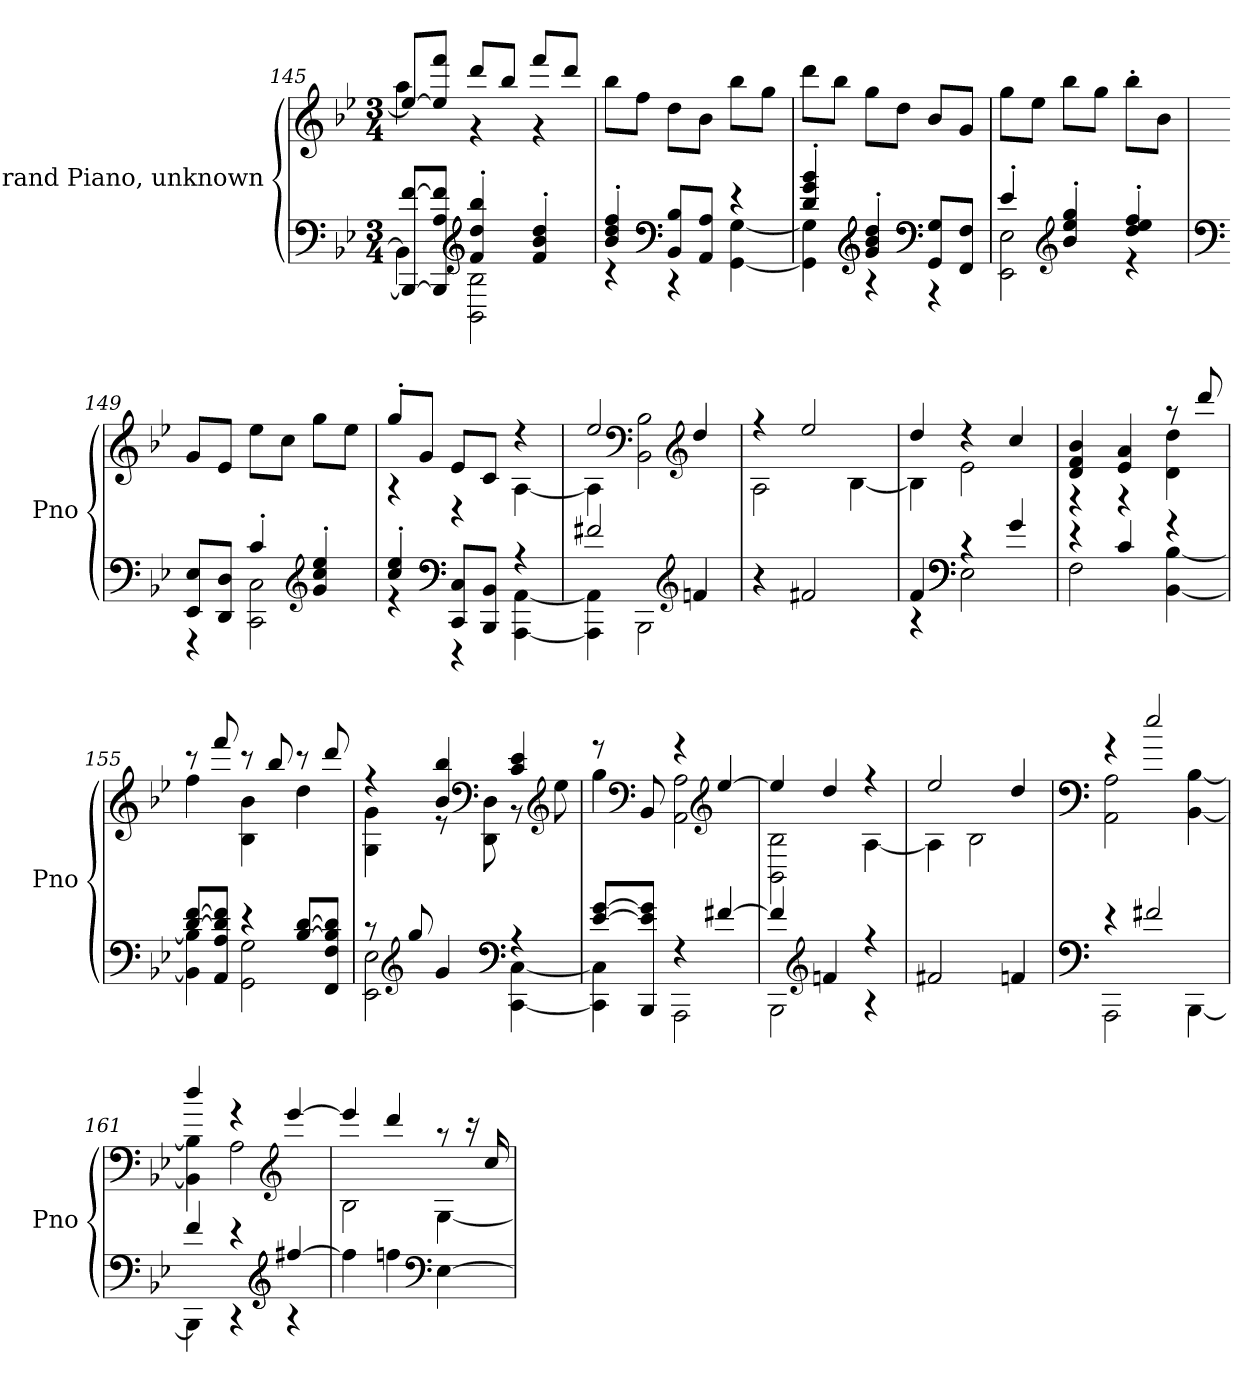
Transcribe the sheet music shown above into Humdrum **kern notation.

**kern	**kern
*part1	*part1
*staff2	*staff1
*I"Grand Piano, unknown	*
*I'Pno	*
!!LO:PB:g=z
*clefF4	*clefG2
*k[b-e-]	*k[b-e-]
*M3/4	*M3/4
=145	=145
*^	*^
8BBB-/_ [8f/L	4BB-\]	8ee-/L_	4aa\
8BBB-/] 8A/ 8f/]J	.	8ee-/] 8fff/J	.
*clefG2	*	*	*
4f/' 4dd/' 4bb-/'	2BB-\ 2B-\	8ddd/L	4r
.	.	8bb-/J	.
4f/' 4b-/' 4dd/'	.	8fff/L	4r
.	.	8ddd/J	.
*	*	*v	*v
=146	=146	=146
4b-/' 4dd/' 4ff/'	4r	8bb-\L
.	.	8ff\J
*clefF4	*	*
8BB-/ 8B-/L	4r	8dd\L
8AA/ 8A/J	.	8b-\J
4r	[4GG\ [4G\	8bb-\L
.	.	8gg\J
=147	=147	=147
4d/' 4g/' 4b-/'	4GG\] 4G\]	8ddd\L
.	.	8bb-\J
*clefG2	*	*
4g/' 4b-/' 4dd/'	4r	8gg\L
.	.	8dd\J
*clefF4	*	*
8GG/ 8G/L	4r	8b-/L
8FF/ 8F/J	.	8g/J
=148	=148	=148
4e-'/	2EE-\ 2E-\	8gg\L
.	.	8ee-\J
*clefG2	*	*
4b-/' 4ee-/' 4gg/'	.	8bb-\L
.	.	8gg\J
4dd/' 4ee-/' 4ff/'	4r	8bb-'\L
.	.	8b-\J
=149	=149	=149
*clefF4	*	*
8EE-/ 8E-/L	4r	8g/L
8DD/ 8D/J	.	8e-/J
4c'/	2CC\ 2C\	8ee-\L
.	.	8cc\J
*clefG2	*	*
4g/' 4cc/' 4ee-/'	.	8gg\L
.	.	8ee-\J
!!LO:LB:g=z
=150	=150	=150
*	*	*^
4cc/' 4ee-/'	4r	8gg'/L	4r
.	.	8g/J	.
*clefF4	*	*	*
8CC/ 8C/L	4r	8e-/L	4r
8BBB-/ 8BB-/J	.	8c/J	.
4r	[4AAA\ [4AA\	4r	[4A\
=151	=151	=151	=151
2f#X/	4AAA\] 4AA\]	2ee-/	4A\]
*	*	*clefF4	*
.	2BBB-\	.	2BB-\ 2B-\
*clefG2	*	*clefG2	*
4fn/	.	4dd/	.
*v	*v	*	*
=152	=152	=152
4r	4r	2A\
2f#X/	2ee-/	.
.	.	[4B-\
=153	=153	=153
*^	*	*
4f/	4r	4dd/	4B-\]
*clefF4	*	*	*
4r	2E-\	4r	2e-\
4g/	.	4cc/	.
=154	=154	=154	=154
4r	2F\	4d/ 4f/ 4b-/	4r
4c/	.	4e-/ 4a/	4r
4r	[4BB-\ [4B-\	8r	4d\ 4dd\
.	.	8ddd/	.
=155	=155	=155	=155
[8d/ [8f/L	4BB-\] 4B-\]	8r	4ff\
8AA/ 8A/ 8d/] 8f/]J	.	8fff/	.
4r	2GG\ 2G\	8r	4B-\ 4b-\
.	.	8bb-/	.
[8B-/ [8d/L	.	8r	4dd\
8FF/ 8F/ 8B-/] 8d/]J	.	8ddd/	.
!!LO:LB:g=z	!!
=156	=156	=156	=156
8r	2EE-\ 2E-\	4r	4G\ 4g\
*clefG2	*	*	*
8gg/	.	.	.
4g/	.	4b-/ 4bb-/	8r
*	*	*clefF4	*
.	.	.	8DD\ 8D\
*clefF4	*	*	*
4r	[4CC\ [4C\	4c/ 4e-/	8r
*	*	*clefG2	*
.	.	.	8ee-\
=157	=157	=157	=157
[8e-/ [8g/L	4CC\] 4C\]	8r	4gg\
*	*	*clefF4	*
8BBB-/ 8e-/] 8g/]J	.	8BB-/	.
4r	2AAA\	4r	2AA\ 2A\
*	*	*clefG2	*
[4f#X/	.	[4ee-/	.
=158	=158	=158	=158
4f#/]	2BBB-\	4ee-/]	2BB-\ 2B-\
*clefG2	*	*	*
4fn/	.	4dd/	.
4r	4r	4r	[4A\
*v	*v	*	*
=159	=159	=159
2f#X/	2ee-/	4A\]
.	.	2B-\
4fn/	4dd/	.
=160	=160	=160
*clefF4	*clefF4	*
*^	*	*
4r	2AAA\	4r	2AA\ 2A\
2f#X/	.	2ee-/	.
.	[4BBB-\	.	[4BB-\ [4B-\
=161	=161	=161	=161
4f/	4BBB-\]	4dd/	4BB-\] 4B-\]
4r	4r	4r	2A\
*clefG2	*	*clefG2	*
[4ff#X/	4r	[4eee-/	.
*v	*v	*	*
!!LO:LB:g=z	!!
=162	=162	=162
4ff#\]	4eee-/]	2B-\
4ffn\	4ddd/	.
*clefF4	*	*
[4E-\	8r	[4G\
.	16r	.
.	16cc/	.
*	*v	*v
=	=
*-	*-
